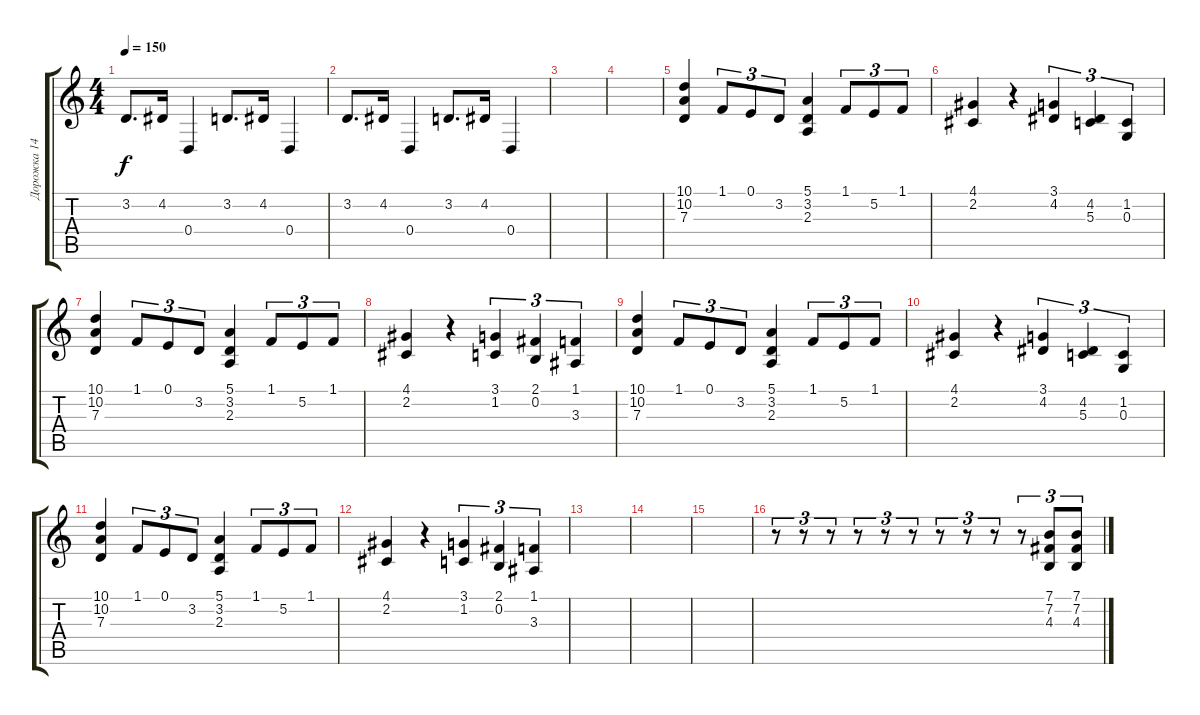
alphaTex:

\track ("Дорожка 14" "Дорожка 14") {instrument trumpet}
\staff {score tabs}
\tuning (E4 B3 G3 D3 A2 E2) {hide}
\ts (4 4)
\tempo 150
\clef g2
\ks c
3.2.8{d dy f} 4.2.16 0.4.4 3.2.8{d} 4.2.16 0.4.4 |
3.2.8{d} 4.2.16 0.4.4 3.2.8{d} 4.2.16 0.4.4 |
|
|
(10.1 10.2 7.3).4 1.1.8{tu (3 2)} 0.1.8{tu (3 2)} 3.2.8{tu (3 2)} (5.1 3.2 2.3).4 1.1.8{tu (3 2)} 5.2.8{tu (3 2)} 1.1.8{tu (3 2)} |
(4.1 2.2).4 r.4 (3.1 4.2).4{tu (3 2)} (4.2 5.3).4{tu (3 2)} (1.2 0.3).4{tu (3 2)} |
(10.1 10.2 7.3).4 1.1.8{tu (3 2)} 0.1.8{tu (3 2)} 3.2.8{tu (3 2)} (5.1 3.2 2.3).4 1.1.8{tu (3 2)} 5.2.8{tu (3 2)} 1.1.8{tu (3 2)} |
(4.1 2.2).4 r.4 (3.1 1.2).4{tu (3 2)} (2.1 0.2).4{tu (3 2)} (1.1 3.3).4{tu (3 2)} |
(10.1 10.2 7.3).4 1.1.8{tu (3 2)} 0.1.8{tu (3 2)} 3.2.8{tu (3 2)} (5.1 3.2 2.3).4 1.1.8{tu (3 2)} 5.2.8{tu (3 2)} 1.1.8{tu (3 2)} |
(4.1 2.2).4 r.4 (3.1 4.2).4{tu (3 2)} (4.2 5.3).4{tu (3 2)} (1.2 0.3).4{tu (3 2)} |
(10.1 10.2 7.3).4 1.1.8{tu (3 2)} 0.1.8{tu (3 2)} 3.2.8{tu (3 2)} (5.1 3.2 2.3).4 1.1.8{tu (3 2)} 5.2.8{tu (3 2)} 1.1.8{tu (3 2)} |
(4.1 2.2).4 r.4 (3.1 1.2).4{tu (3 2)} (2.1 0.2).4{tu (3 2)} (1.1 3.3).4{tu (3 2)} |
|
|
|
r.8{tu (3 2)} r.8{tu (3 2)} r.8{tu (3 2)} r.8{tu (3 2)} r.8{tu (3 2)} r.8{tu (3 2)} r.8{tu (3 2)} r.8{tu (3 2)} r.8{tu (3 2)} r.8{tu (3 2)} (7.1 7.2 4.3).8{tu (3 2)} (7.1 7.2 4.3).8{tu (3 2)}
